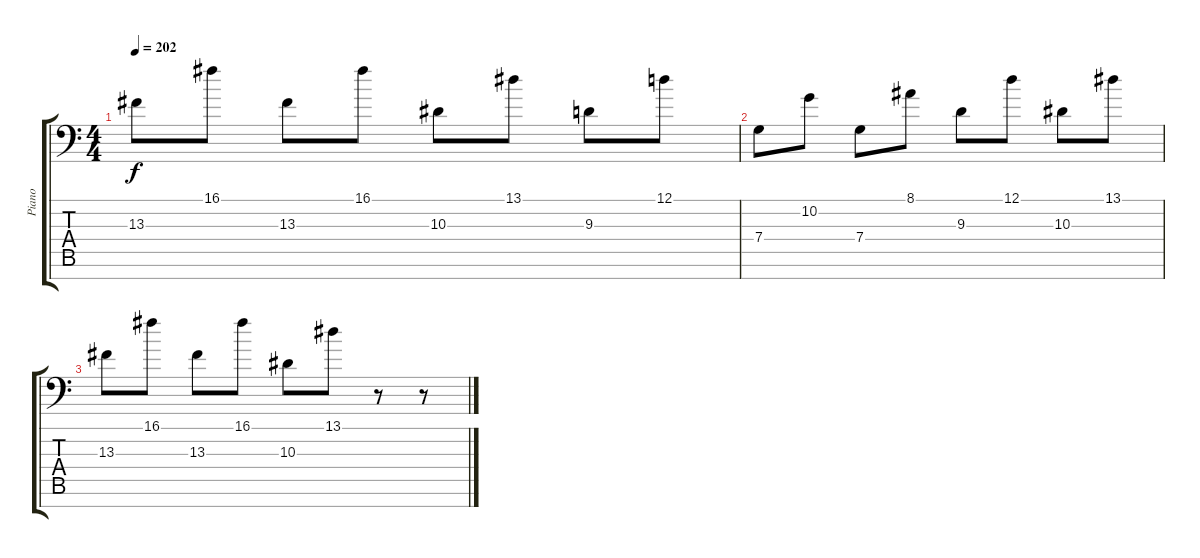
\track ("Piano" "Piano") {instrument vibraphone}
\staff {score tabs}
\tuning (D4 A3 F3 C3 G2 D2 G1) {hide}
\ts (4 4)
\tempo 202
\clef f4
\ks c
13.3.8{dy f} 16.1.8 13.3.8 16.1.8 10.3.8 13.1.8 9.3.8 12.1.8 |
7.4.8 10.2.8 7.4.8 8.1.8 9.3.8 12.1.8 10.3.8 13.1.8 |
13.3.8 16.1.8 13.3.8 16.1.8 10.3.8 13.1.8 r.8 r.8
